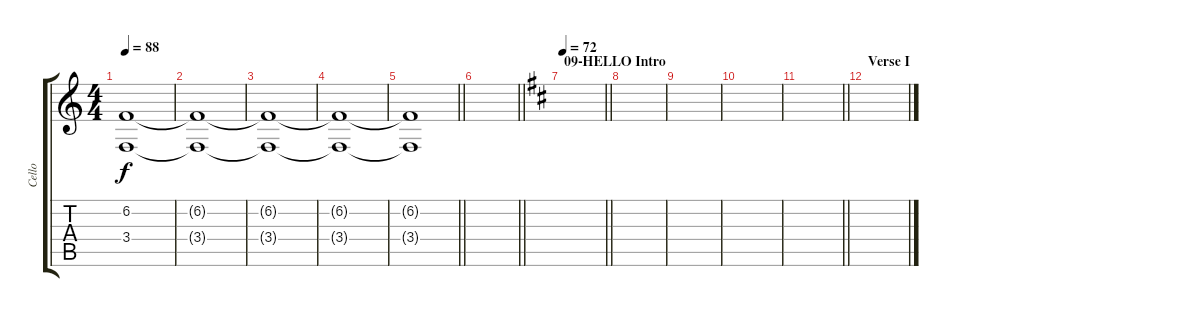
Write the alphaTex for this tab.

\track ("Cello" "Cello") {instrument cello}
\staff {score tabs}
\tuning (E4 B3 G3 D3 A2 E2) {hide}
\ts (4 4)
\tempo 88
\clef g2
\ks c
(6.2{t} 3.4{t}).1{dy f} |
(6.2{t} 3.4{t}).1{volume 0} |
(6.2{t} 3.4{t}).1 |
(6.2{t} 3.4{t}).1 |
\barLineRight lightlight
(6.2{t} 3.4{t}).1 |
\barLineRight lightlight
|
\section ("" "09-HELLO Intro")
\tempo 72
\barLineRight lightlight
\ks d
|
|
|
|
\barLineRight lightlight
|
\section ("" "Verse I")
